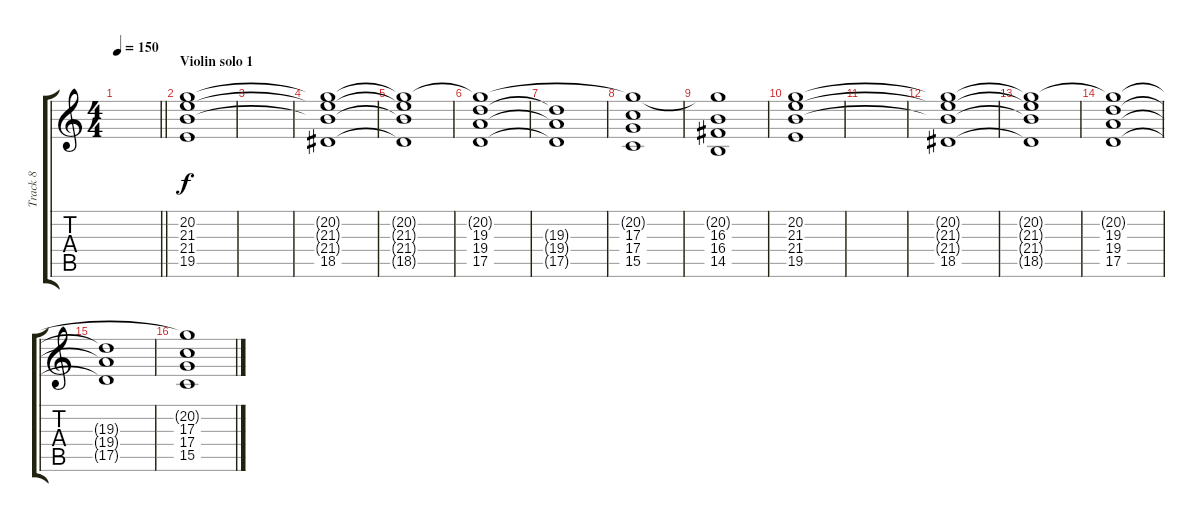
\track ("Track 8" "Track 8") {instrument tremolostrings}
\staff {score tabs}
\tuning (E4 B3 G3 D3 A2 E2) {hide}
\ts (4 4)
\tempo 150
\clef g2
\barLineRight lightlight
\ks c
|
\section ("" "Violin solo 1")
(20.2 21.3 21.4 19.5).1 |
|
(20.2{t} 21.3{t} 21.4{t} 18.5).1 |
(20.2{t} 21.3{t} 21.4{t} 18.5{t}).1 |
(20.2{t} 19.3 19.4 17.5).1 |
(19.3{t} 19.4{t} 17.5{t}).1 |
(20.2{t} 17.3 17.4 15.5).1 |
(20.2{t} 16.3 16.4 14.5).1 |
(20.2 21.3 21.4 19.5).1 |
|
(20.2{t} 21.3{t} 21.4{t} 18.5).1 |
(20.2{t} 21.3{t} 21.4{t} 18.5{t}).1 |
(20.2{t} 19.3 19.4 17.5).1 |
(19.3{t} 19.4{t} 17.5{t}).1 |
(20.2{t} 17.3 17.4 15.5).1
